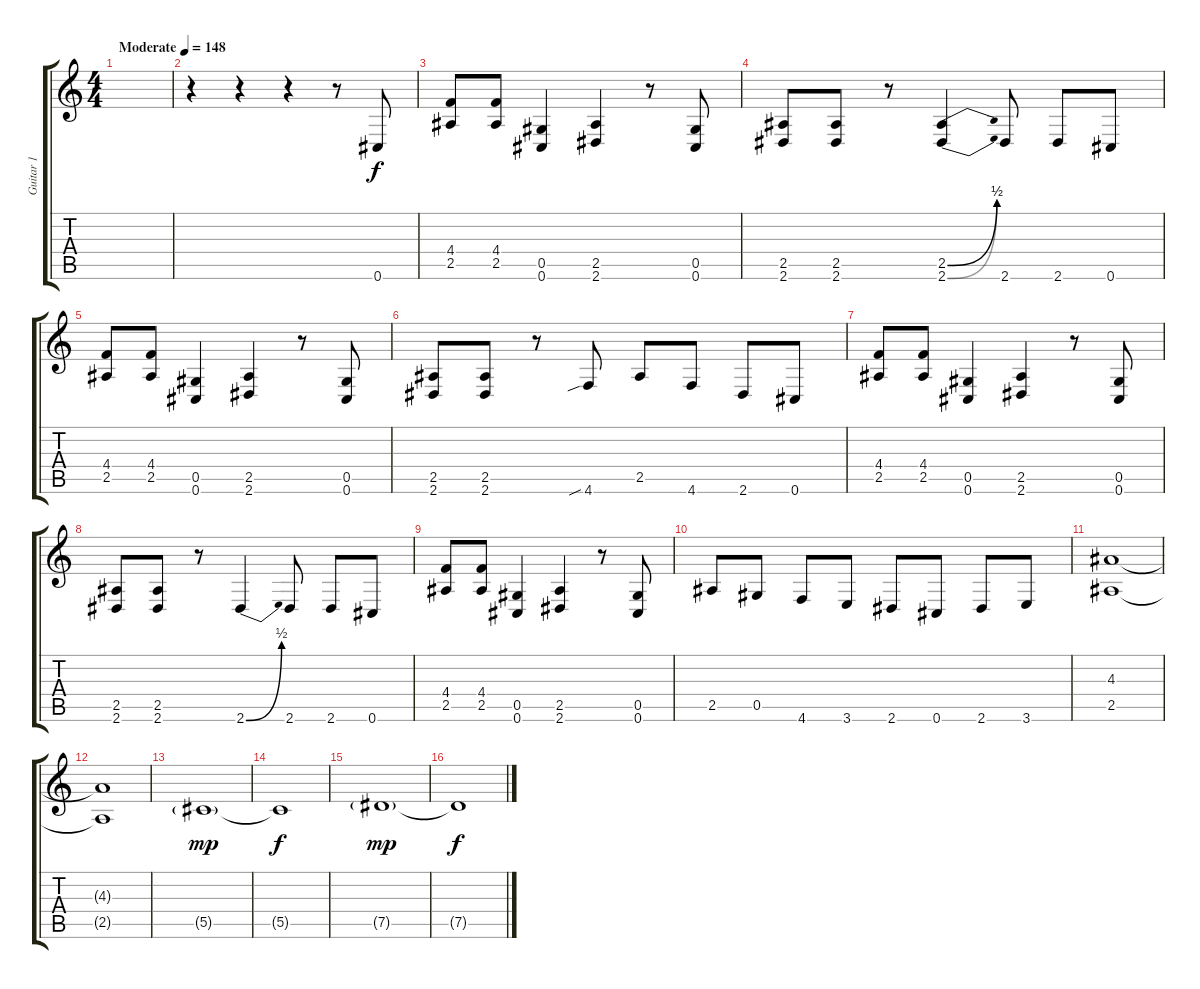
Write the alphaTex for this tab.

\track ("Guitar 1" "Guitar 1") {instrument overdrivenguitar}
\staff {score tabs}
\tuning (Eb4 Bb3 Gb3 Db3 Ab2 Db2) {hide}
\ts (4 4)
\tempo (148 "Moderate")
\clef g2
\ks c
|
r.4 r.4 r.4 r.8 0.6.8 |
(4.4 2.5).8 (4.4 2.5).8 (0.5 0.6).4 (2.5 2.6).4 r.8 (0.5 0.6).8 |
(2.5 2.6).8 (2.5 2.6).8 r.8 (2.5{be (bend 0 0 60 2)} 2.6{be (bend 0 0 60 2)}).4 2.6.8 2.6.8 0.6.8 |
(4.4 2.5).8 (4.4 2.5).8 (0.5 0.6).4 (2.5 2.6).4 r.8 (0.5 0.6).8 |
(2.5 2.6).8 (2.5 2.6).8 r.8 4.6{sib}.8 2.5.8 4.6.8 2.6.8 0.6.8 |
(4.4 2.5).8 (4.4 2.5).8 (0.5 0.6).4 (2.5 2.6).4 r.8 (0.5 0.6).8 |
(2.5 2.6).8 (2.5 2.6).8 r.8 2.6{be (bend 0 0 60 2)}.4 2.6.8 2.6.8 0.6.8 |
(4.4 2.5).8 (4.4 2.5).8 (0.5 0.6).4 (2.5 2.6).4 r.8 (0.5 0.6).8 |
2.5.8 0.5.8 4.6.8 3.6.8 2.6.8 0.6.8 2.6.8 3.6.8 |
(4.3 2.5).1 |
(4.3{t} 2.5{t}).1 |
5.5{g}.1{dy mp} |
5.5{t}.1{dy f} |
7.5{g}.1{dy mp} |
7.5{t}.1{dy f}
